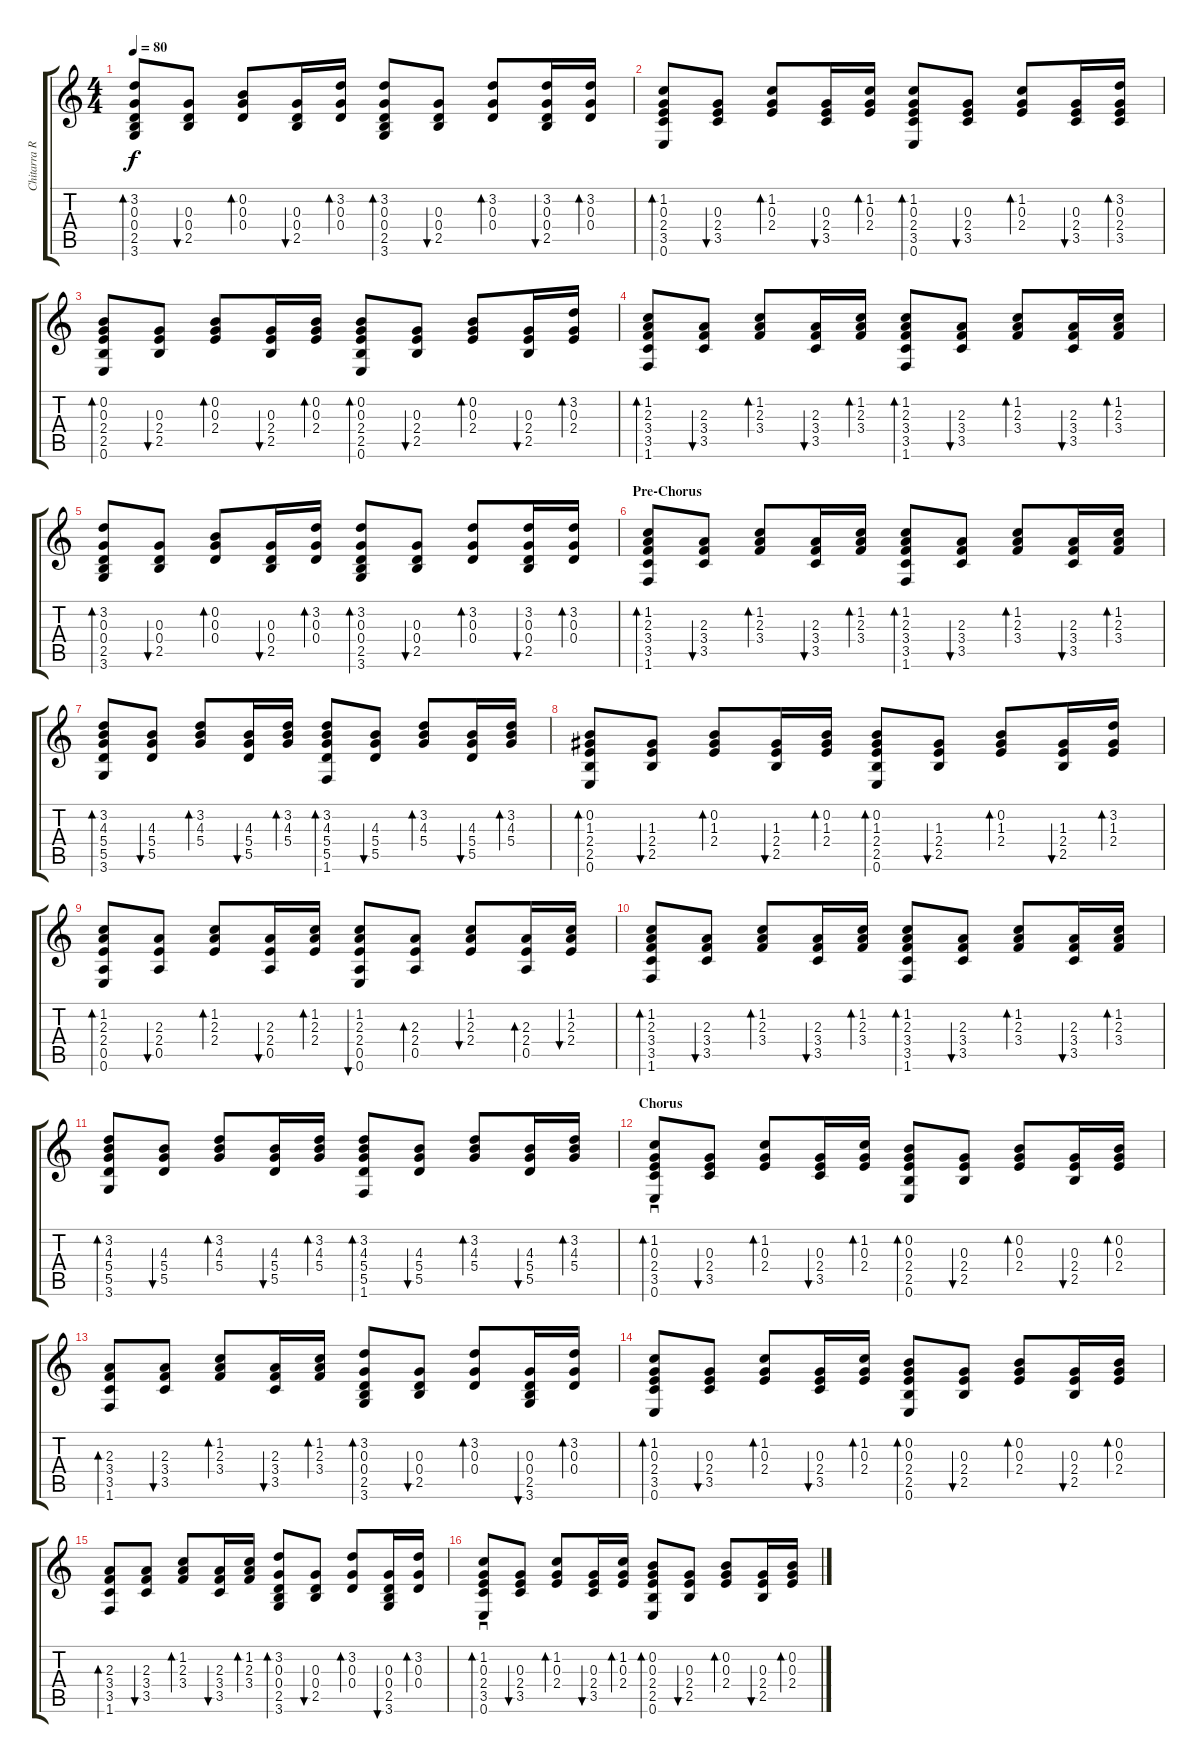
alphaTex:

\track ("Chitarra Ritmica" "Chitarra R") {instrument acousticguitarsteel}
\staff {score tabs}
\tuning (E4 B3 G3 D3 A2 E2) {hide}
\ts (4 4)
\tempo 80
\clef g2
\ks c
(3.2 0.3 0.4 2.5 3.6).8{bd 60 dy f} (0.3 0.4 2.5).8{bu 60} (0.2 0.3 0.4).8{bd 60} (0.3 0.4 2.5).16{bu 60} (3.2 0.3 0.4).16{bd 60} (3.2 0.3 0.4 2.5 3.6).8{bd 60} (0.3 0.4 2.5).8{bu 60} (3.2 0.3 0.4).8{bd 60} (3.2 0.3 0.4 2.5).16{bu 60} (3.2 0.3 0.4).16{bd 60} |
(1.2 0.3 2.4 3.5 0.6).8{bd 60} (0.3 2.4 3.5).8{bu 60} (1.2 0.3 2.4).8{bd 60} (0.3 2.4 3.5).16{bu 60} (1.2 0.3 2.4).16{bd 60} (1.2 0.3 2.4 3.5 0.6).8{bd 60} (0.3 2.4 3.5).8{bu 60} (1.2 0.3 2.4).8{bd 60} (0.3 2.4 3.5).16{bu 60} (3.2 0.3 2.4 3.5).16{bd 60} |
(0.2 0.3 2.4 2.5 0.6).8{bd 60} (0.3 2.4 2.5).8{bu 60} (0.2 0.3 2.4).8{bd 60} (0.3 2.4 2.5).16{bu 60} (0.2 0.3 2.4).16{bd 60} (0.2 0.3 2.4 2.5 0.6).8{bd 60} (0.3 2.4 2.5).8{bu 60} (0.2 0.3 2.4).8{bd 60} (0.3 2.4 2.5).16{bu 60} (3.2 0.3 2.4).16{bd 60} |
(1.2 2.3 3.4 3.5 1.6).8{bd 60} (2.3 3.4 3.5).8{bu 60} (1.2 2.3 3.4).8{bd 60} (2.3 3.4 3.5).16{bu 60} (1.2 2.3 3.4).16{bd 60} (1.2 2.3 3.4 3.5 1.6).8{bd 60} (2.3 3.4 3.5).8{bu 60} (1.2 2.3 3.4).8{bd 60} (2.3 3.4 3.5).16{bu 60} (1.2 2.3 3.4).16{bd 60} |
(3.2 0.3 0.4 2.5 3.6).8{bd 60} (0.3 0.4 2.5).8{bu 60} (0.2 0.3 0.4).8{bd 60} (0.3 0.4 2.5).16{bu 60} (3.2 0.3 0.4).16{bd 60} (3.2 0.3 0.4 2.5 3.6).8{bd 60} (0.3 0.4 2.5).8{bu 60} (3.2 0.3 0.4).8{bd 60} (3.2 0.3 0.4 2.5).16{bu 60} (3.2 0.3 0.4).16{bd 60} |
\section ("" "Pre-Chorus")
(1.2 2.3 3.4 3.5 1.6).8{bd 60 volume 11} (2.3 3.4 3.5).8{bu 60} (1.2 2.3 3.4).8{bd 60} (2.3 3.4 3.5).16{bu 60} (1.2 2.3 3.4).16{bd 60} (1.2 2.3 3.4 3.5 1.6).8{bd 60} (2.3 3.4 3.5).8{bu 60} (1.2 2.3 3.4).8{bd 60} (2.3 3.4 3.5).16{bu 60} (1.2 2.3 3.4).16{bd 60} |
(3.2 4.3 5.4 5.5 3.6).8{bd 60} (4.3 5.4 5.5).8{bu 60} (3.2 4.3 5.4).8{bd 60} (4.3 5.4 5.5).16{bu 60} (3.2 4.3 5.4).16{bd 60} (3.2 4.3 5.4 5.5 1.6).8{bd 60} (4.3 5.4 5.5).8{bu 60} (3.2 4.3 5.4).8{bd 60} (4.3 5.4 5.5).16{bu 60} (3.2 4.3 5.4).16{bd 60} |
(0.2 1.3 2.4 2.5 0.6).8{bd 60} (1.3 2.4 2.5).8{bu 60} (0.2 1.3 2.4).8{bd 60} (1.3 2.4 2.5).16{bu 60} (0.2 1.3 2.4).16{bd 60} (0.2 1.3 2.4 2.5 0.6).8{bd 60} (1.3 2.4 2.5).8{bu 60} (0.2 1.3 2.4).8{bd 60} (1.3 2.4 2.5).16{bu 60} (3.2 1.3 2.4).16{bd 60} |
(1.2 2.3 2.4 0.5 0.6).8{bd 60} (2.3 2.4 0.5).8{bu 60} (1.2 2.3 2.4).8{bd 60} (2.3 2.4 0.5).16{bu 60} (1.2 2.3 2.4).16{bd 60} (1.2 2.3 2.4 0.5 0.6).8{bu 60} (2.3 2.4 0.5).8{bd 60} (1.2 2.3 2.4).8{bu 60} (2.3 2.4 0.5).16{bd 60} (1.2 2.3 2.4).16{bu 60} |
(1.2 2.3 3.4 3.5 1.6).8{bd 60} (2.3 3.4 3.5).8{bu 60} (1.2 2.3 3.4).8{bd 60} (2.3 3.4 3.5).16{bu 60} (1.2 2.3 3.4).16{bd 60} (1.2 2.3 3.4 3.5 1.6).8{bd 60} (2.3 3.4 3.5).8{bu 60} (1.2 2.3 3.4).8{bd 60} (2.3 3.4 3.5).16{bu 60} (1.2 2.3 3.4).16{bd 60} |
(3.2 4.3 5.4 5.5 3.6).8{bd 60} (4.3 5.4 5.5).8{bu 60} (3.2 4.3 5.4).8{bd 60} (4.3 5.4 5.5).16{bu 60} (3.2 4.3 5.4).16{bd 60} (3.2 4.3 5.4 5.5 1.6).8{bd 60} (4.3 5.4 5.5).8{bu 60} (3.2 4.3 5.4).8{bd 60} (4.3 5.4 5.5).16{bu 60} (3.2 4.3 5.4).16{bd 60} |
\section ("" "Chorus")
(1.2 0.3 2.4 3.5 0.6).8{sd bd 60} (0.3 2.4 3.5).8{bu 60} (1.2 0.3 2.4).8{bd 60} (0.3 2.4 3.5).16{bu 60} (1.2 0.3 2.4).16{bd 60} (0.2 0.3 2.4 2.5 0.6).8{bd 60} (0.3 2.4 2.5).8{bu 60} (0.2 0.3 2.4).8{bd 60} (0.3 2.4 2.5).16{bu 60} (0.2 0.3 2.4).16{bd 60} |
(2.3 3.4 3.5 1.6).8{bd 60} (2.3 3.4 3.5).8{bu 60} (1.2 2.3 3.4).8{bd 60} (2.3 3.4 3.5).16{bu 60} (1.2 2.3 3.4).16{bd 60} (3.2 0.3 0.4 2.5 3.6).8{bd 60} (0.3 0.4 2.5).8{bu 60} (3.2 0.3 0.4).8{bd 60} (0.3 0.4 2.5 3.6).16{bu 60} (3.2 0.3 0.4).16{bd 60} |
(1.2 0.3 2.4 3.5 0.6).8{bd 60} (0.3 2.4 3.5).8{bu 60} (1.2 0.3 2.4).8{bd 60} (0.3 2.4 3.5).16{bu 60} (1.2 0.3 2.4).16{bd 60} (0.2 0.3 2.4 2.5 0.6).8{bd 60} (0.3 2.4 2.5).8{bu 60} (0.2 0.3 2.4).8{bd 60} (0.3 2.4 2.5).16{bu 60} (0.2 0.3 2.4).16{bd 60} |
(2.3 3.4 3.5 1.6).8{bd 60} (2.3 3.4 3.5).8{bu 60} (1.2 2.3 3.4).8{bd 60} (2.3 3.4 3.5).16{bu 60} (1.2 2.3 3.4).16{bd 60} (3.2 0.3 0.4 2.5 3.6).8{bd 60} (0.3 0.4 2.5).8{bu 60} (3.2 0.3 0.4).8{bd 60} (0.3 0.4 2.5 3.6).16{bu 60} (3.2 0.3 0.4).16{bd 60} |
(1.2 0.3 2.4 3.5 0.6).8{sd bd 60} (0.3 2.4 3.5).8{bu 60} (1.2 0.3 2.4).8{bd 60} (0.3 2.4 3.5).16{bu 60} (1.2 0.3 2.4).16{bd 60} (0.2 0.3 2.4 2.5 0.6).8{bd 60} (0.3 2.4 2.5).8{bu 60} (0.2 0.3 2.4).8{bd 60} (0.3 2.4 2.5).16{bu 60} (0.2 0.3 2.4).16{bd 60}
